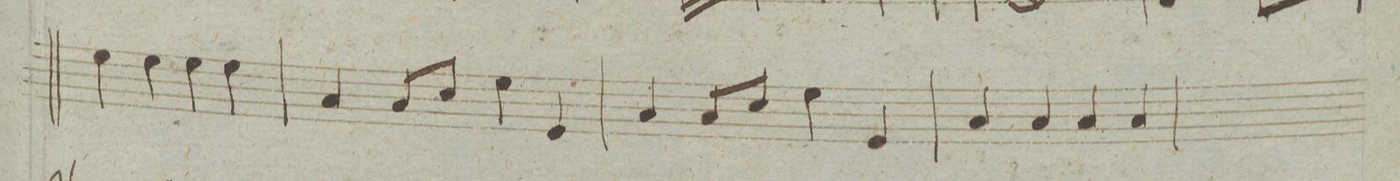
**kern	**dynam
*I"Baſso	*
*clefF4	*
*k[]	*
*met(c|)	*
*M2/2	*
4G\	.
4G\	.
4G\	.
4G\	.
=216	=216
4C/	.
8C/L	.
8E/J	.
4G\	.
4GG/	.
=217	=217
4C/	.
8C/L	.
8E/J	.
4G\	.
4GG/	.
=218	=218
4C/	.
4C/	.
4C/	.
4C/	.
=219	=219
*-	*-
